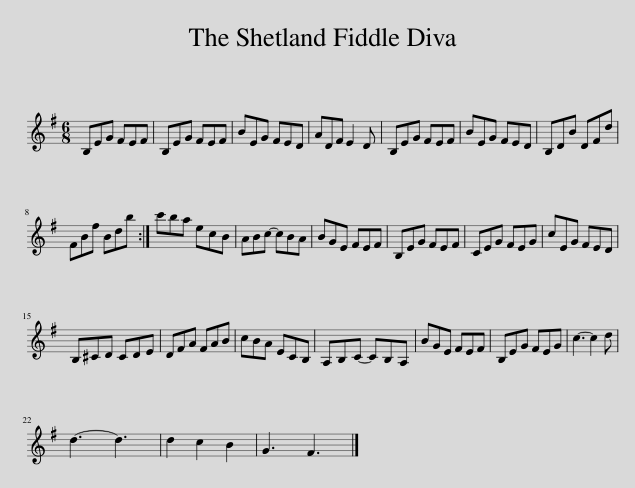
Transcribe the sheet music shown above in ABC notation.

X:1
L:1/8
M:6/8
I:linebreak $
K:Emin
V:1 treble
V:1
 B,EG FEF | B,EG FEF | BEG FED | ADF E2 D | B,EG FEF | %5
 BEG FED | B,DB DFd |$ FBf Bdb :| c'ba ecB | ABc- cBA | %10
 BGE FEF | B,EG FEF | CEG FEG | cEG FED |$ B,^CD CDE | %15
 DFA FAB | cBA ECB, | A,B,C- CB,A, | BGE FEF | B,EG FEG | %20
 c3- c2 d |$ d3- d3 | d2 c2 B2 | G3 F3 |] %24
